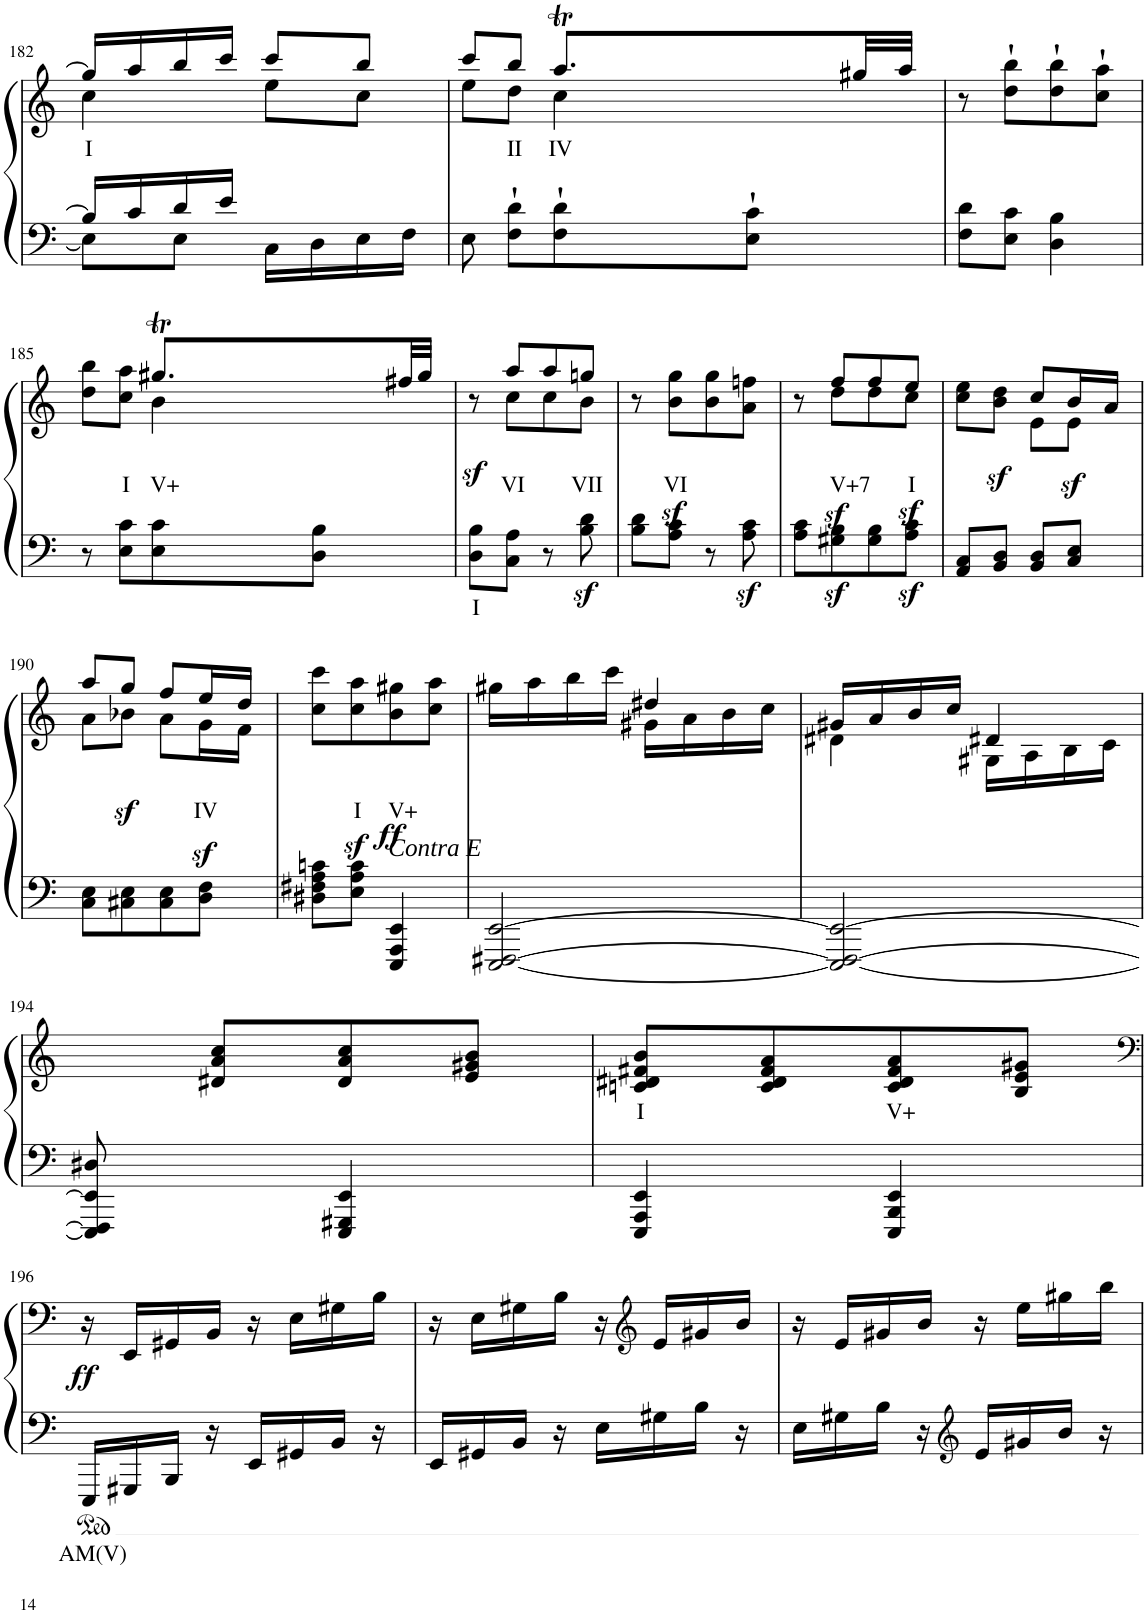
**kern	**text	**kern	**text	**dynam
*part1	*part1	*part1	*part1	*part1
*staff2	*staff2	*staff1	*staff1	*staff1/2
*I"Piano	*	*	*	*
*I'Pno	*	*	*	*
!!LO:PB:g=z
*clefF4	*	*clefG2	*	*
*k[]	*	*k[]	*	*
*M2/4	*	*M2/4	*	*
=182	=182	=182	=182	=182
*^	*	*^	*	*
!	!	!	!	!	!LO:LY:b	!
16B/LL]	8E\L]	.	16gg#/LL]	4cc\	I	.
16c/	.	.	16aa/	.	.	.
16d/	8E\J	.	16bb/	.	.	.
16e/JJ	.	.	16ccc/JJ	.	.	.
16C\LL	4ryy	.	8ccc/L	8ee\L	.	.
16D\	.	.	.	.	.	.
16E\	.	.	8bb/J	8cc\J	.	.
16F\JJ	.	.	.	.	.	.
*v	*v	*	*	*	*	*
=183	=183	=183	=183	=183	=183
*	*	*	*^	*	*
8E\	.	8ccc/L	4ryy	8ee\L	.	.
!	!	!	!	!	!LO:LY:b	!
8F\'` 8d\'`L	.	8bb/J	.	8dd\J	II	.
*	*	*	*Xtuplet	*	*	*
!	!	!	!	!	!LO:LY:b	!
8F\'` 8d\'`	.	8.aaT/L	224%3....ryy	4cc\	IV	.
.	.	.	17920%11ryy	.	.	.
.	.	.	112%3bb!	.	.	.
.	.	.	112%3aa!	.	.	.
.	.	.	112%3bb!	.	.	.
.	.	.	112%3aa!	.	.	.
8E\'` 8c\'`J	.	.	.	.	.	.
.	.	.	112%3bb!	.	.	.
.	.	.	112%3aa!	.	.	.
.	.	.	4480%281ryy	.	.	.
.	.	32gg#X/LL	.	.	.	.
.	.	32aa/JJJ	.	.	.	.
*	*	*v	*v	*v	*	*
=184	=184	=184	=184	=184
8F\ 8d\L	.	8r	.	.
8E\ 8c\J	.	8dd\'` 8bb\'`L	.	.
4D\ 4B\	.	8dd\'` 8bb\'`	.	.
.	.	8cc\'` 8aa\'`J	.	.
!!LO:LB:g=z
=185	=185	=185	=185	=185
*	*	*^	*	*
*	*	*	*^	*	*
8r	.	8dd\ 8bb\L	4480%1119ryy	4ryy	.	.
!	!	!	!	!	!LO:LY:b	!
8E\ 8c\L	.	8cc\ 8aa\J	.	.	I	.
.	.	.	112%3ryy	.	.	.
!	!	!	!	!	!LO:LY:b	!
8E\ 8c\	.	8.gg#Xt/L	.	4b\	V+	.
.	.	.	112%3aa!	.	.	.
.	.	.	112%3gg#!	.	.	.
.	.	.	112%3aa!	.	.	.
.	.	.	112%3gg#!	.	.	.
8D\ 8B\J	.	.	.	.	.	.
.	.	.	112%3aa!	.	.	.
.	.	.	112%3gg#!	.	.	.
.	.	.	4480%281ryy	.	.	.
.	.	32ff#X/LL	.	.	.	.
.	.	32gg#/JJJ	.	.	.	.
*	*	*v	*v	*v	*	*
=186	=186	=186	=186	=186
!	!LO:LY:b	!	!	!LO:DY:b
*	*	*^	*	*
8D\ 8B\L	I	8r	8ryy	.	sf
!	!	!	!	!LO:LY:b	!
8C\ 8A\J	.	8aa/L	8cc\L	VI	.
8r	.	8aa/	8cc\	.	.
!	!	!	!	!LO:LY:b	!
8B\z< 8d\z<	.	8ggn/J	8b\J	VII	.
*	*	*v	*v	*	*
=187	=187	=187	=187	=187
8B\ 8d\L	.	8r	.	.
!	!	!	!LO:LY:b	!
8A\ 8c\J	.	8b\z< 8gg\z<L	VI	.
8r	.	8b\ 8gg\	.	.
8A\z< 8c\z<	.	8a\ 8ffn\J	.	.
=188	=188	=188	=188	=188
*	*	*^	*	*
8A\ 8c\L	.	8r	8ryy	.	.
!	!	!	!	!LO:LY:b	!LO:DY:b
8G#X\z< 8B\z<	.	8ff/L	8dd\L	V+7	sf
8G#\ 8B\	.	8ff/	8dd\	.	.
!	!	!	!	!LO:LY:b	!LO:DY:b
8A\z< 8c\z<J	.	8ee/J	8cc\J	I	sf
=189	=189	=189	=189	=189	=189
8AA/ 8C/L	.	8cc\ 8ee\L	4ryy	.	.
!	!	!	!	!	!LO:DY:b
8BB/ 8D/J	.	8b\ 8dd\J	.	.	sf
8BB/ 8D/L	.	8cc/L	8e\L	.	.
!	!	!	!	!	!LO:DY:b
8C/ 8E/J	.	16b/L	8e\J	.	sf
.	.	16a/JJ	.	.	.
!!LO:LB:g=z	!!
=190	=190	=190	=190	=190	=190
8C\ 8E\L	.	8aa/L	8a\L	.	.
!	!	!	!	!	!LO:DY:b
8C#X\ 8E\	.	8gg/J	8b-X\J	.	sf
8C#\ 8E\	.	8ff/L	8a\L	.	.
!	!	!	!	!LO:LY:b	!LO:DY:b
8D\ 8F\J	.	16ee/L	16g\L	IV	sf
.	.	16dd/JJ	16f\JJ	.	.
*	*	*v	*v	*	*
=191	=191	=191	=191	=191
8D#X\ 8F#X\ 8A\ 8cn\L	.	8cc\ 8ccc\L	.	.
!	!	!	!LO:LY:b	!
8E\ 8A\ 8c\J	.	8cc\z< 8aa\z<	I	.
!LO:TX:a:i:t=Contra E	!	!	!	!
!	!	!	!LO:LY:b	!LO:DY:b
4EEE/ 4AAA/ 4EE/	.	8b\ 8gg#X\	V+	ff
.	.	8cc\ 8aa\J	.	.
=192	=192	=192	=192	=192
*	*	*^	*	*
[<2EEE/ [>2FFF#X/ [>2EE/	.	16gg#X\LL	4ryy	.	.
.	.	16aa\	.	.	.
.	.	16bb\	.	.	.
.	.	16ccc\JJ	.	.	.
.	.	4dd#X/	16g#X\LL	.	.
.	.	.	16a\	.	.
.	.	.	16b\	.	.
.	.	.	16cc\JJ	.	.
=193	=193	=193	=193	=193	=193
2EEE/_ 2FFF#/_ 2EE/_	.	16g#X/LL	4d#X\	.	.
.	.	16a/	.	.	.
.	.	16b/	.	.	.
.	.	16cc/JJ	.	.	.
.	.	4d#X/	16G#X\LL	.	.
.	.	.	16A\	.	.
.	.	.	16B\	.	.
.	.	.	16c\JJ	.	.
*	*	*v	*v	*	*
!!LO:LB:g=z
=194	=194	=194	=194	=194
*^	*	*	*	*
8D#X/	4EEE/] 4FFF#/] 4EE/]	.	8ryy	.	.
4.ryy	.	.	8d#X/ 8a/ 8cc/L	.	.
.	4EEE/ 4GGG#X/ 4EE/	.	8d#/ 8a/ 8cc/	.	.
.	.	.	8e/ 8g#X/ 8b/J	.	.
*v	*v	*	*	*	*
=195	=195	=195	=195	=195
!	!	!	!LO:LY:b	!
4EEE/ 4AAA/ 4EE/	.	8cn/ 8d#X/ 8f#X/ 8b/L	I	.
.	.	8c/ 8d#/ 8f#/ 8a/	.	.
!	!	!	!LO:LY:b	!
4EEE/ 4BBB/ 4EE/	.	8c/ 8d#/ 8f#/ 8a/	V+	.
.	.	8B/ 8e/ 8g#X/J	.	.
!!LO:LB:g=z
=196	=196	=196	=196	=196
*	*	*clefF4	*	*
!	!LO:LY:b	!	!	!LO:DY:b
16EEE/LL	AM(V)	16r	.	ff
16GGG#X/	.	16EE/LL	.	.
16BBB/JJ	.	16GG#X/	.	.
16r	.	16BB/JJ	.	.
16EE/LL	.	16r	.	.
16GG#X/	.	16E\LL	.	.
16BB/JJ	.	16G#X\	.	.
16r	.	16B\JJ	.	.
=197	=197	=197	=197	=197
16EE/LL	.	16r	.	.
16GG#X/	.	16E\LL	.	.
16BB/JJ	.	16G#X\	.	.
16r	.	16B\JJ	.	.
16E\LL	.	16r	.	.
*	*	*clefG2	*	*
16G#X\	.	16e/LL	.	.
16B\JJ	.	16g#X/	.	.
16r	.	16b/JJ	.	.
=198	=198	=198	=198	=198
16E\LL	.	16r	.	.
16G#X\	.	16e/LL	.	.
16B\JJ	.	16g#X/	.	.
16r	.	16b/JJ	.	.
*clefG2	*	*	*	*
16e/LL	.	16r	.	.
16g#X/	.	16ee\LL	.	.
16b/JJ	.	16gg#X\	.	.
16r	.	16bb\JJ	.	.
=	=	=	=	=
*-	*-	*-	*-	*-
